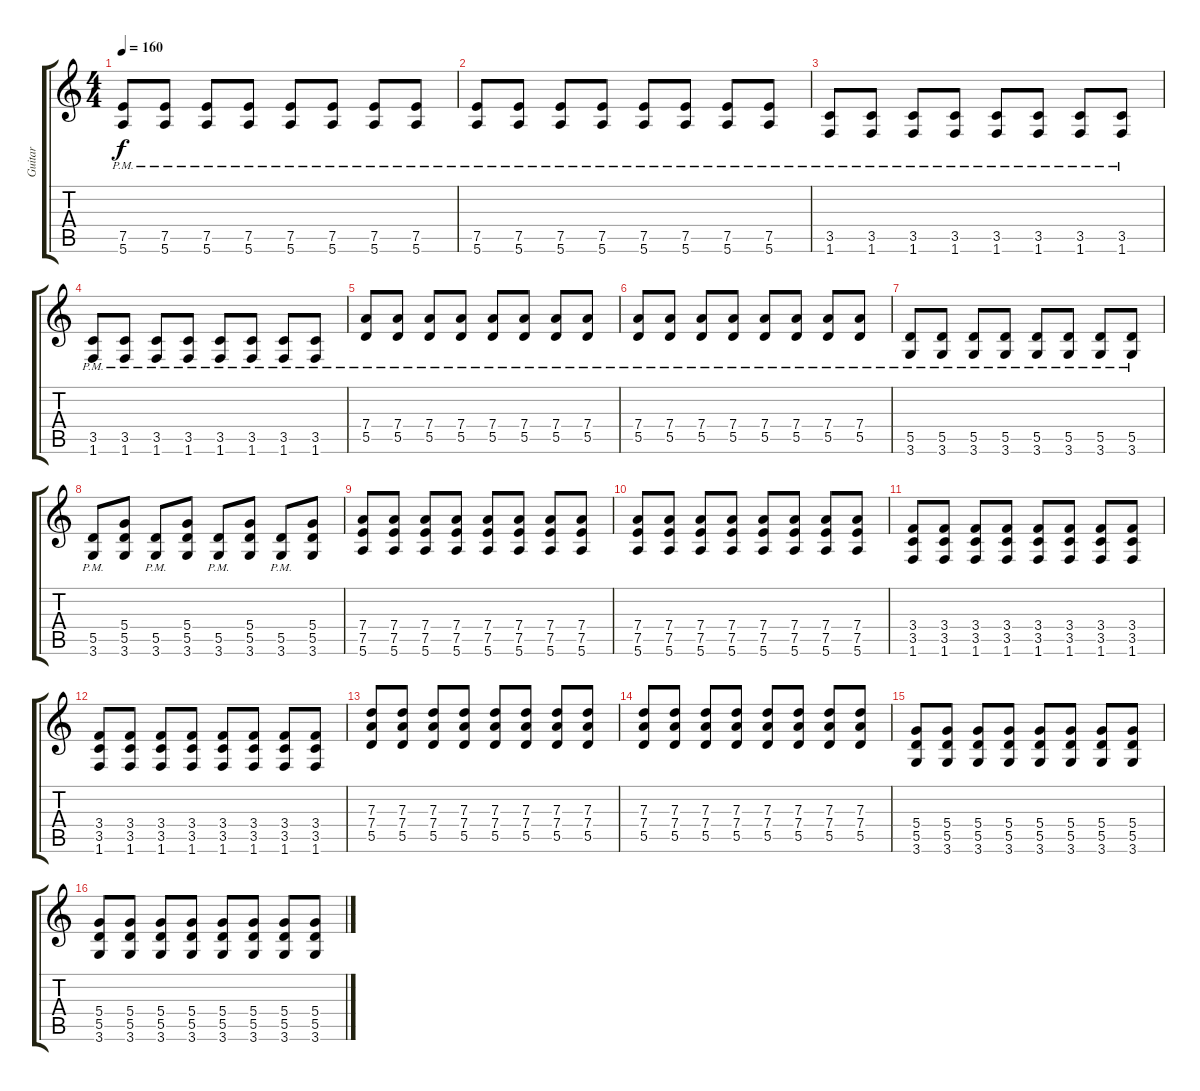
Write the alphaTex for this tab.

\track ("Guitar" "Guitar") {instrument distortionguitar}
\staff {score tabs}
\tuning (E4 B3 G3 D3 A2 E2) {hide}
\ts (4 4)
\tempo 160
\clef g2
\ks c
(7.5{pm} 5.6{pm}).8{dy f} (7.5{pm} 5.6{pm}).8 (7.5{pm} 5.6{pm}).8 (7.5{pm} 5.6{pm}).8 (7.5{pm} 5.6{pm}).8 (7.5{pm} 5.6{pm}).8 (7.5{pm} 5.6{pm}).8 (7.5{pm} 5.6{pm}).8 |
(7.5{pm} 5.6{pm}).8 (7.5{pm} 5.6{pm}).8 (7.5{pm} 5.6{pm}).8 (7.5{pm} 5.6{pm}).8 (7.5{pm} 5.6{pm}).8 (7.5{pm} 5.6{pm}).8 (7.5{pm} 5.6{pm}).8 (7.5{pm} 5.6{pm}).8 |
(3.5{pm} 1.6{pm}).8 (3.5{pm} 1.6{pm}).8 (3.5{pm} 1.6{pm}).8 (3.5{pm} 1.6{pm}).8 (3.5{pm} 1.6{pm}).8 (3.5{pm} 1.6{pm}).8 (3.5{pm} 1.6{pm}).8 (3.5{pm} 1.6{pm}).8 |
(3.5{pm} 1.6{pm}).8 (3.5{pm} 1.6{pm}).8 (3.5{pm} 1.6{pm}).8 (3.5{pm} 1.6{pm}).8 (3.5{pm} 1.6{pm}).8 (3.5{pm} 1.6{pm}).8 (3.5{pm} 1.6{pm}).8 (3.5{pm} 1.6{pm}).8 |
(7.4{pm} 5.5{pm}).8 (7.4{pm} 5.5{pm}).8 (7.4{pm} 5.5{pm}).8 (7.4{pm} 5.5{pm}).8 (7.4{pm} 5.5{pm}).8 (7.4{pm} 5.5{pm}).8 (7.4{pm} 5.5{pm}).8 (7.4{pm} 5.5{pm}).8 |
(7.4{pm} 5.5{pm}).8 (7.4{pm} 5.5{pm}).8 (7.4{pm} 5.5{pm}).8 (7.4{pm} 5.5{pm}).8 (7.4{pm} 5.5{pm}).8 (7.4{pm} 5.5{pm}).8 (7.4{pm} 5.5{pm}).8 (7.4{pm} 5.5{pm}).8 |
(5.5{pm} 3.6{pm}).8 (5.5{pm} 3.6{pm}).8 (5.5{pm} 3.6{pm}).8 (5.5{pm} 3.6{pm}).8 (5.5{pm} 3.6{pm}).8 (5.5{pm} 3.6{pm}).8 (5.5{pm} 3.6{pm}).8 (5.5{pm} 3.6{pm}).8 |
(5.5{pm} 3.6{pm}).8 (5.4 5.5 3.6).8 (5.5{pm} 3.6{pm}).8 (5.4 5.5 3.6).8 (5.5{pm} 3.6{pm}).8 (5.4 5.5 3.6).8 (5.5{pm} 3.6{pm}).8 (5.4 5.5 3.6).8 |
(7.4 7.5 5.6).8 (7.4 7.5 5.6).8 (7.4 7.5 5.6).8 (7.4 7.5 5.6).8 (7.4 7.5 5.6).8 (7.4 7.5 5.6).8 (7.4 7.5 5.6).8 (7.4 7.5 5.6).8 |
(7.4 7.5 5.6).8 (7.4 7.5 5.6).8 (7.4 7.5 5.6).8 (7.4 7.5 5.6).8 (7.4 7.5 5.6).8 (7.4 7.5 5.6).8 (7.4 7.5 5.6).8 (7.4 7.5 5.6).8 |
(3.4 3.5 1.6).8 (3.4 3.5 1.6).8 (3.4 3.5 1.6).8 (3.4 3.5 1.6).8 (3.4 3.5 1.6).8 (3.4 3.5 1.6).8 (3.4 3.5 1.6).8 (3.4 3.5 1.6).8 |
(3.4 3.5 1.6).8 (3.4 3.5 1.6).8 (3.4 3.5 1.6).8 (3.4 3.5 1.6).8 (3.4 3.5 1.6).8 (3.4 3.5 1.6).8 (3.4 3.5 1.6).8 (3.4 3.5 1.6).8 |
(7.3 7.4 5.5).8 (7.3 7.4 5.5).8 (7.3 7.4 5.5).8 (7.3 7.4 5.5).8 (7.3 7.4 5.5).8 (7.3 7.4 5.5).8 (7.3 7.4 5.5).8 (7.3 7.4 5.5).8 |
(7.3 7.4 5.5).8 (7.3 7.4 5.5).8 (7.3 7.4 5.5).8 (7.3 7.4 5.5).8 (7.3 7.4 5.5).8 (7.3 7.4 5.5).8 (7.3 7.4 5.5).8 (7.3 7.4 5.5).8 |
(5.4 5.5 3.6).8 (5.4 5.5 3.6).8 (5.4 5.5 3.6).8 (5.4 5.5 3.6).8 (5.4 5.5 3.6).8 (5.4 5.5 3.6).8 (5.4 5.5 3.6).8 (5.4 5.5 3.6).8 |
(5.4 5.5 3.6).8 (5.4 5.5 3.6).8 (5.4 5.5 3.6).8 (5.4 5.5 3.6).8 (5.4 5.5 3.6).8 (5.4 5.5 3.6).8 (5.4 5.5 3.6).8 (5.4 5.5 3.6).8
